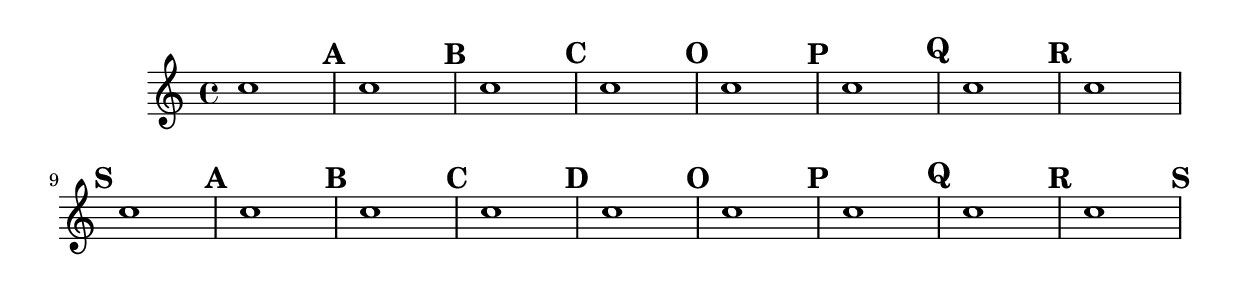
%% Do not edit this file; it is automatically
%% generated from LSR http://lsr.dsi.unimi.it
%% This file is in the public domain.
\version "2.13.16"

\header {
  lsrtags = "rhythms"

  texidoc = "
This snippet demonstrates how to obtain automatic ordered rehearsal
marks, but from the letter or number desired.

"
  doctitle = "Forcing rehearsal marks to start from a given letter or number"
} % begin verbatim

\relative c'' {
  c1 \mark \default
  c1 \mark \default
  c1 \mark \default
  c1 \mark #14
  c1 \mark \default
  c1 \mark \default
  c1 \mark \default
  c1 \mark \default
  \break
  \set Score.markFormatter = #format-mark-numbers
  c1 \mark #1
  c1 \mark \default
  c1 \mark \default
  c1 \mark \default
  c1 \mark #14
  c1 \mark \default
  c1 \mark \default
  c1 \mark \default
  c1 \mark \default
}

